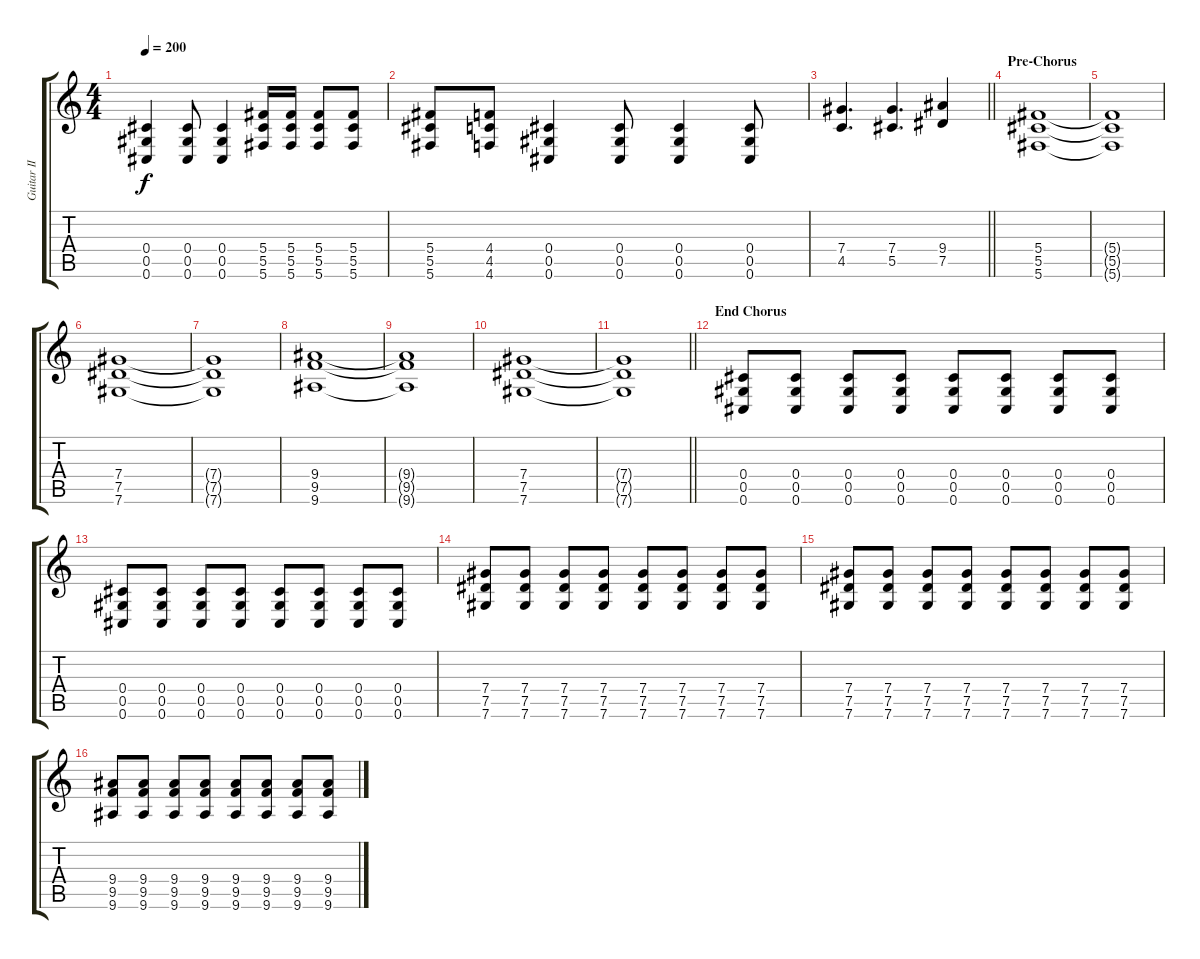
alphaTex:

\track ("Guitar II" "Guitar II") {instrument distortionguitar}
\staff {score tabs}
\tuning (Eb4 Bb3 Gb3 Db3 Ab2 Db2) {hide}
\ts (4 4)
\tempo 200
\clef g2
\ks c
(0.4 0.5 0.6).4{dy f} (0.4 0.5 0.6).8 (0.4 0.5 0.6).4 (5.4 5.5 5.6).16 (5.4 5.5 5.6).16 (5.4 5.5 5.6).8 (5.4 5.5 5.6).8 |
(5.4 5.5 5.6).8 (4.4 4.5 4.6).8 (0.4 0.5 0.6).4 (0.4 0.5 0.6).8 (0.4 0.5 0.6).4 (0.4 0.5 0.6).8 |
\barLineRight lightlight
(7.4 4.5).4{d} (7.4 5.5).4{d} (9.4 7.5).4 |
\section ("" "Pre-Chorus")
(5.4 5.5 5.6).1 |
(5.4{t} 5.5{t} 5.6{t}).1 |
(7.4 7.5 7.6).1 |
(7.4{t} 7.5{t} 7.6{t}).1 |
(9.4 9.5 9.6).1 |
(9.4{t} 9.5{t} 9.6{t}).1 |
(7.4 7.5 7.6).1 |
\barLineRight lightlight
(7.4{t} 7.5{t} 7.6{t}).1 |
\section ("" "End Chorus")
(0.4 0.5 0.6).8 (0.4 0.5 0.6).8 (0.4 0.5 0.6).8 (0.4 0.5 0.6).8 (0.4 0.5 0.6).8 (0.4 0.5 0.6).8 (0.4 0.5 0.6).8 (0.4 0.5 0.6).8 |
(0.4 0.5 0.6).8 (0.4 0.5 0.6).8 (0.4 0.5 0.6).8 (0.4 0.5 0.6).8 (0.4 0.5 0.6).8 (0.4 0.5 0.6).8 (0.4 0.5 0.6).8 (0.4 0.5 0.6).8 |
(7.4 7.5 7.6).8 (7.4 7.5 7.6).8 (7.4 7.5 7.6).8 (7.4 7.5 7.6).8 (7.4 7.5 7.6).8 (7.4 7.5 7.6).8 (7.4 7.5 7.6).8 (7.4 7.5 7.6).8 |
(7.4 7.5 7.6).8 (7.4 7.5 7.6).8 (7.4 7.5 7.6).8 (7.4 7.5 7.6).8 (7.4 7.5 7.6).8 (7.4 7.5 7.6).8 (7.4 7.5 7.6).8 (7.4 7.5 7.6).8 |
(9.4 9.5 9.6).8 (9.4 9.5 9.6).8 (9.4 9.5 9.6).8 (9.4 9.5 9.6).8 (9.4 9.5 9.6).8 (9.4 9.5 9.6).8 (9.4 9.5 9.6).8 (9.4 9.5 9.6).8
